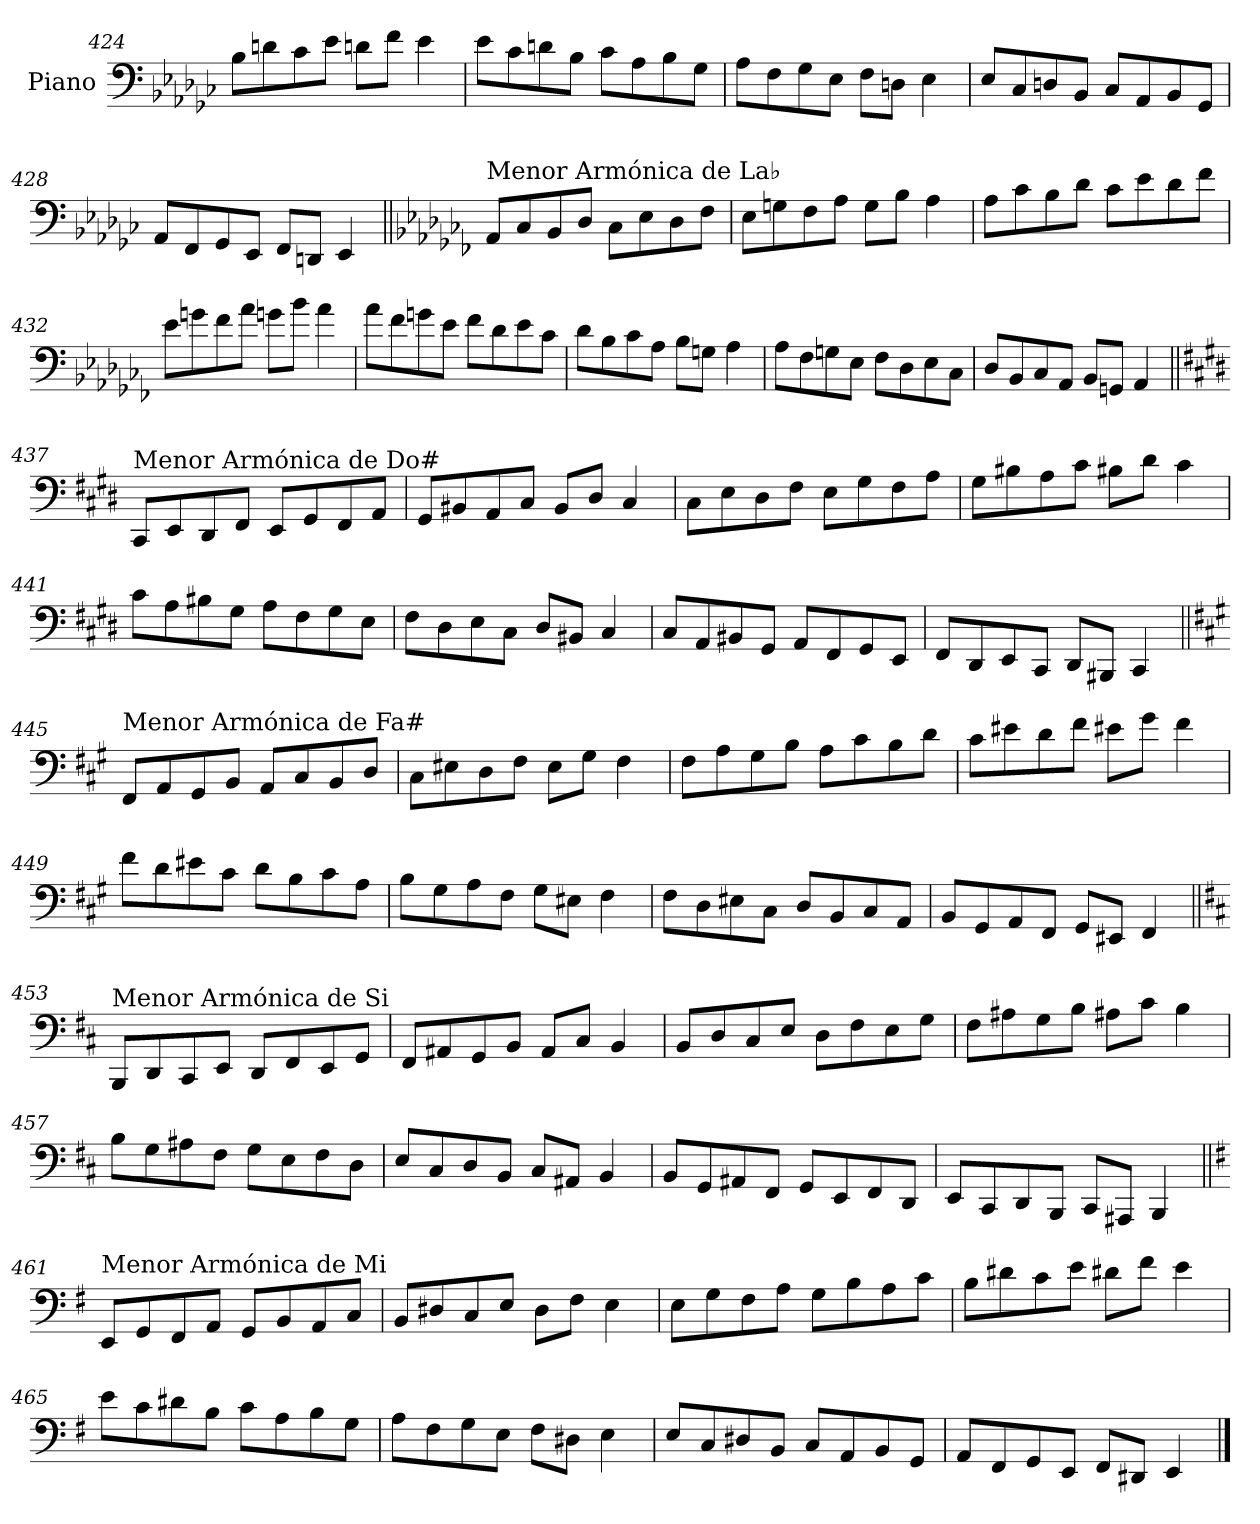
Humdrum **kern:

**kern
*part1
*staff1
*I"Piano
*I'Pno.
*clefF4
*k[b-e-a-d-g-c-]
=424
8B-\L
8dn\
8c-\
8e-\J
8dn\L
8f\J
4e-\
!!LO:LB:g=z
=425
8e-\L
8c-\
8dn\
8B-\J
8c-\L
8A-\
8B-\
8G-\J
=426
8A-\L
8F\
8G-\
8E-\J
8F\L
8Dn\J
4E-\
=427
8E-/L
8C-/
8Dn/
8BB-/J
8C-/L
8AA-/
8BB-/
8GG-/J
=428
8AA-/L
8FF/
8GG-/
8EE-/J
8FF/L
8DDn/J
4EE-/
!!LO:LB:g=z
=429||
*k[b-e-a-d-g-c-f-]
!LO:TX:a:t=Menor Armónica de La♭
8AA-/L
8C-/
8BB-/
8D-/J
8C-\L
8E-\
8D-\
8F-\J
=430
8E-\L
8Gn\
8F-\
8A-\J
8G\L
8B-\J
4A-\
=431
8A-\L
8c-\
8B-\
8d-\J
8c-\L
8e-\
8d-\
8f-\J
=432
8e-\L
8gn\
8f-\
8a-\J
8gn\L
8b-\J
4a-\
!!LO:LB:g=z
=433
8a-\L
8f-\
8gn\
8e-\J
8f-\L
8d-\
8e-\
8c-\J
=434
8d-\L
8B-\
8c-\
8A-\J
8B-\L
8Gn\J
4A-\
=435
8A-\L
8F-\
8Gn\
8E-\J
8F-\L
8D-\
8E-\
8C-\J
=436
8D-/L
8BB-/
8C-/
8AA-/J
8BB-/L
8GGn/J
4AA-/
!!LO:PB:g=z
=437||
*k[f#c#g#d#]
!LO:TX:a:t=Menor Armónica de Do#
8CC#/L
8EE/
8DD#/
8FF#/J
8EE/L
8GG#/
8FF#/
8AA/J
=438
8GG#/L
8BB#X/
8AA/
8C#/J
8BB#/L
8D#/J
4C#/
=439
8C#\L
8E\
8D#\
8F#\J
8E\L
8G#\
8F#\
8A\J
=440
8G#\L
8B#X\
8A\
8c#\J
8B#X\L
8d#\J
4c#\
!!LO:LB:g=z
=441
8c#\L
8A\
8B#X\
8G#\J
8A\L
8F#\
8G#\
8E\J
=442
8F#\L
8D#\
8E\
8C#\J
8D#/L
8BB#X/J
4C#/
=443
8C#/L
8AA/
8BB#X/
8GG#/J
8AA/L
8FF#/
8GG#/
8EE/J
=444
8FF#/L
8DD#/
8EE/
8CC#/J
8DD#/L
8BBB#X/J
4CC#/
!!LO:LB:g=z
=445||
*k[f#c#g#]
!LO:TX:a:t=Menor Armónica de Fa#
8FF#/L
8AA/
8GG#/
8BB/J
8AA/L
8C#/
8BB/
8D/J
=446
8C#\L
8E#X\
8D\
8F#\J
8E#\L
8G#\J
4F#\
=447
8F#\L
8A\
8G#\
8B\J
8A\L
8c#\
8B\
8d\J
=448
8c#\L
8e#X\
8d\
8f#\J
8e#X\L
8g#\J
4f#\
!!LO:LB:g=z
=449
8f#\L
8d\
8e#X\
8c#\J
8d\L
8B\
8c#\
8A\J
=450
8B\L
8G#\
8A\
8F#\J
8G#\L
8E#X\J
4F#\
=451
8F#\L
8D\
8E#X\
8C#\J
8D/L
8BB/
8C#/
8AA/J
=452
8BB/L
8GG#/
8AA/
8FF#/J
8GG#/L
8EE#X/J
4FF#/
!!LO:LB:g=z
=453||
*k[f#c#]
!LO:TX:a:t=Menor Armónica de Si
8BBB/L
8DD/
8CC#/
8EE/J
8DD/L
8FF#/
8EE/
8GG/J
=454
8FF#/L
8AA#X/
8GG/
8BB/J
8AA#/L
8C#/J
4BB/
=455
8BB/L
8D/
8C#/
8E/J
8D\L
8F#\
8E\
8G\J
=456
8F#\L
8A#X\
8G\
8B\J
8A#X\L
8c#\J
4B\
!!LO:LB:g=z
=457
8B\L
8G\
8A#X\
8F#\J
8G\L
8E\
8F#\
8D\J
=458
8E/L
8C#/
8D/
8BB/J
8C#/L
8AA#X/J
4BB/
=459
8BB/L
8GG/
8AA#X/
8FF#/J
8GG/L
8EE/
8FF#/
8DD/J
=460
8EE/L
8CC#/
8DD/
8BBB/J
8CC#/L
8AAA#X/J
4BBB/
!!LO:LB:g=z
=461||
*k[f#]
!LO:TX:a:t=Menor Armónica de Mi
8EE/L
8GG/
8FF#/
8AA/J
8GG/L
8BB/
8AA/
8C/J
=462
8BB/L
8D#X/
8C/
8E/J
8D#\L
8F#\J
4E\
=463
8E\L
8G\
8F#\
8A\J
8G\L
8B\
8A\
8c\J
=464
8B\L
8d#X\
8c\
8e\J
8d#X\L
8f#\J
4e\
!!LO:LB:g=z
=465
8e\L
8c\
8d#X\
8B\J
8c\L
8A\
8B\
8G\J
=466
8A\L
8F#\
8G\
8E\J
8F#\L
8D#X\J
4E\
=467
8E/L
8C/
8D#X/
8BB/J
8C/L
8AA/
8BB/
8GG/J
=468
8AA/L
8FF#/
8GG/
8EE/J
8FF#/L
8DD#X/J
4EE/
==
*-
